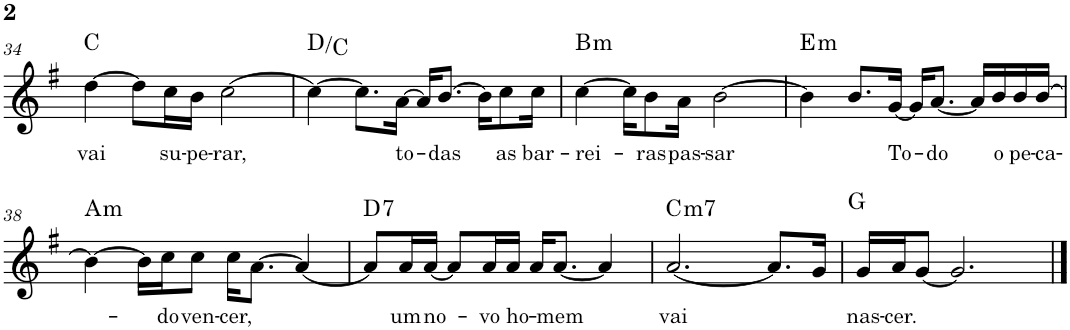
**kern	**text	**harte
*part1	*part1	*part1
*staff1	*staff1	*
*I"Voz	*	*
*I'Vo.	*	*
!!LO:PB:g=z
*clefG2	*	*
*k[f#]	*	*
*M4/4	*	*
*met(c)	*	*
=34	=34	=34
!	!LO:LY:b	!
[4dd\	vai	C:maj
8dd\L]	.	.
!	!LO:LY:b	!
16cc\L	su-	.
!	!LO:LY:b	!
16b\JJ	-pe-	.
!	!LO:LY:b	!
[2cc\	-rar,	.
=35	=35	=35
4cc\_	.	D:maj/b7
8.cc\L]	.	.
!	!LO:LY:b	!
[16a\Jk	to-	.
16a/KL]	.	.
!	!LO:LY:b	!
[8.b/J	das	.
16b\KL]	.	.
!	!LO:LY:b	!
8cc\	as	.
!	!LO:LY:b	!
16cc\Jk	bar-	.
=36	=36	=36
!	!LO:LY:b	!LO:H:kt=m
[4cc\	-rei-	B:min
16cc\KL]	.	.
!	!LO:LY:b	!
8b\	ras	.
!	!LO:LY:b	!
16a\Jk	pas-	.
!	!LO:LY:b	!
[2b\	-sar	.
=37	=37	=37
!	!	!LO:H:kt=m
4b\]	.	E:min
8.b/L	.	.
!	!LO:LY:b	!
[16g/Jk	To-	.
16g/KL]	.	.
!	!LO:LY:b	!
[8.a/J	-do	.
16a/LL]	.	.
!	!LO:LY:b	!
16b/	o	.
!	!LO:LY:b	!
16b/	pe-	.
!	!LO:LY:b	!
[16b/JJ	-ca-	.
!!LO:LB:g=z
=38	=38	=38
!	!	!LO:H:kt=m
4b\_	.	A:min
16b\LL]	.	.
!	!LO:LY:b	!
16cc\J	-do	.
!	!LO:LY:b	!
8cc\J	ven-	.
!	!LO:LY:b	!
16cc\KL	-cer,	.
[8.a\J	.	.
4a/_	.	.
=39	=39	=39
!	!	!LO:H:kt=7
8a/L]	.	D:7
!	!LO:LY:b	!
16a/L	um	.
!	!LO:LY:b	!
[16a/JJ	no-	.
8a/L]	.	.
!	!LO:LY:b	!
16a/L	-vo	.
!	!LO:LY:b	!
16a/JJ	ho-	.
16a/KL	.	.
!	!LO:LY:b	!
[8.a/J	-mem	.
4a/]	.	.
=40	=40	=40
!	!LO:LY:b	!LO:H:kt=m7
[2.a/	vai	C:min7
8.a/L]	.	.
16g/Jk	.	.
=41	=41	=41
!	!LO:LY:b	!
16g/LL	nas-	G:maj
!	!LO:LY:b	!
16a/J	-cer.	.
[8g/J	.	.
2.g/]	.	.
==	==	==
*-	*-	*-
